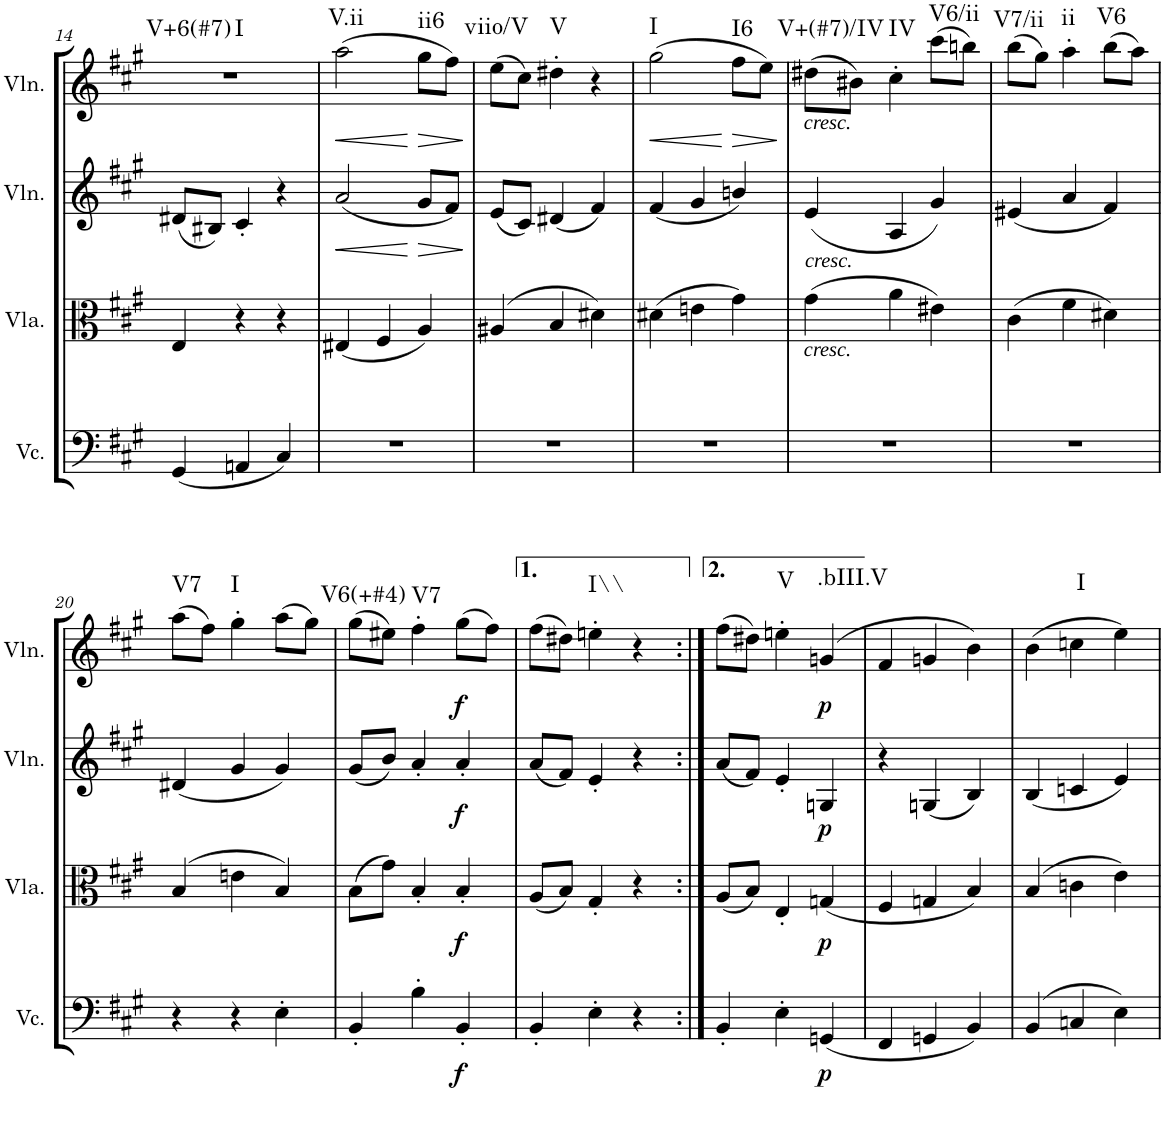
**kern	**dynam	**kern	**dynam	**kern	**dynam	**kern	**dynam	**harte
*part4	*part4	*part3	*part3	*part2	*part2	*part1	*part1	*part1
*staff4	*staff4	*staff3	*staff3	*staff2	*staff2	*staff1	*staff1	*
*I"Violoncello	*	*I"Viola	*	*I"Violin	*	*I"Violin	*	*
*I'Vc.	*	*I'Vla.	*	*I'Vln.	*	*I'Vln.	*	*
!!LO:PB:g=z
*clefF4	*	*clefC3	*	*clefG2	*	*clefG2	*	*
*k[f#c#g#]	*	*k[f#c#g#]	*	*k[f#c#g#]	*	*k[f#c#g#]	*	*
*M3/4	*	*M3/4	*	*M3/4	*	*M3/4	*	*
=14	=14	=14	=14	=14	=14	=14	=14	=14
!	!	!	!	!	!	!	!	!LO:H:n=1:kt=V+6(#7)
!	!	!	!	!	!	!	!	!LO:H:n=2:kt=I
(4GG#/	.	4E/	.	(8d#X/L	.	2.r	.	N N
.	.	.	.	8B#X/J)	.	.	.	.
4AAn/	.	4r	.	4c#'/	.	.	.	.
4C#/)	.	4r	.	4r	.	.	.	.
=15	=15	=15	=15	=15	=15	=15	=15	=15
!	!	!	!	!	!LO:HP:b	!	!LO:HP:b	!LO:H:kt=V.ii
2.r	.	(4E#X/	.	(2a/	<	(2aa\	<	N
.	.	4F#/	.	.	.	.	.	.
!	!	!	!	!	!LO:HP:n=1:b	!	!LO:HP:n=1:b	!LO:H:kt=ii6
.	.	4A/)	.	8g#/L	[ >	8gg#\L	[ >	N
.	.	.	.	8f#/J)	.	8ff#\J)	.	.
.	.	.	.	.	]	.	]	.
=16	=16	=16	=16	=16	=16	=16	=16	=16
!	!	!	!	!	!	!	!	!LO:H:kt=viio/V
2.r	.	(4A#X/	.	(8e/L	.	(8ee\L	.	N
.	.	.	.	8c#/J)	.	8cc#\J)	.	.
!	!	!	!	!	!	!	!	!LO:H:kt=V
.	.	4B/	.	(4d#X/	.	4dd#X'\	.	N
.	.	4d#X\)	.	4f#/)	.	4r	.	.
=17	=17	=17	=17	=17	=17	=17	=17	=17
!	!	!	!	!	!	!	!LO:HP:b	!LO:H:kt=I
2.r	.	(4d#X\	.	(4f#/	.	(2gg#\	<	N
.	.	4en\	.	4g#/	.	.	.	.
!	!	!	!	!	!	!	!LO:HP:n=1:b	!LO:H:kt=I6
.	.	4g#\)	.	4bn/)	.	8ff#\L	[ >	N
.	.	.	.	.	.	8ee\J)	.	.
.	.	.	.	.	.	.	]	.
=18	=18	=18	=18	=18	=18	=18	=18	=18
!	!	!	!	!	!	!LO:TX:b:i:t=cresc.	!	!
!	!	!	!	!LO:TX:b:i:t=cresc.	!	!	!	!
!	!	!LO:TX:b:i:t=cresc.	!	!	!	!	!	!LO:H:kt=V+(#7)/IV
2.r	.	(4g#\	.	(4e/	.	(8dd#X\L	.	N
.	.	.	.	.	.	8b#X\J)	.	.
!	!	!	!	!	!	!	!	!LO:H:kt=IV
.	.	4a\	.	4A/	.	4cc#'\	.	N
!	!	!	!	!	!	!	!	!LO:H:kt=V6/ii
.	.	4e#X\)	.	4g#/)	.	(8ccc#\L	.	N
.	.	.	.	.	.	8bbn\J)	.	.
=19	=19	=19	=19	=19	=19	=19	=19	=19
!	!	!	!	!	!	!	!	!LO:H:kt=V7/ii
2.r	.	(4c#\	.	(4e#X/	.	(8bb\L	.	N
.	.	.	.	.	.	8gg#\J)	.	.
!	!	!	!	!	!	!	!	!LO:H:kt=ii
.	.	4f#\	.	4a/	.	4aa'\	.	N
!	!	!	!	!	!	!	!	!LO:H:kt=V6
.	.	4d#X\)	.	4f#/)	.	(8bb\L	.	N
.	.	.	.	.	.	8aa\J)	.	.
!!LO:LB:g=z
=20	=20	=20	=20	=20	=20	=20	=20	=20
!	!	!	!	!	!	!	!	!LO:H:kt=V7
4r	.	(4B/	.	(4d#X/	.	(8aa\L	.	N
.	.	.	.	.	.	8ff#\J)	.	.
!	!	!	!	!	!	!	!	!LO:H:kt=I
4r	.	4en\	.	4g#/	.	4gg#'\	.	N
4E'\	.	4B/)	.	4g#/)	.	(8aa\L	.	.
.	.	.	.	.	.	8gg#\J)	.	.
=21	=21	=21	=21	=21	=21	=21	=21	=21
!	!	!	!	!	!	!	!	!LO:H:kt=V6(+#4)
4BB'/	.	(8B\L	.	(8g#/L	.	(8gg#\L	.	N
.	.	8g#\J)	.	8b/J)	.	8ee#X\J)	.	.
!	!	!	!	!	!	!	!	!LO:H:kt=V7
4B'\	.	4B'/	.	4a'/	.	4ff#'\	.	N
!	!LO:DY:b	!	!LO:DY:b	!	!LO:DY:b	!	!LO:DY:b	!
4BB'/	f	4B'/	f	4a'/	f	(8gg#\L	f	.
.	.	.	.	.	.	8ff#\J)	.	.
=22	=22	=22	=22	=22	=22	=22	=22	=22
4BB'/	.	(8A/L	.	(8a/L	.	(8ff#\L	.	.
.	.	8B/J)	.	8f#/J)	.	8dd#X\J)	.	.
!	!	!	!	!	!	!	!	!LO:H:kt=I\\
4E'\	.	4G#'/	.	4e'/	.	4een'\	.	N
4r	.	4r	.	4r	.	4r	.	.
=22X1:|!	=22X1:|!	=22X1:|!	=22X1:|!	=22X1:|!	=22X1:|!	=22X1:|!	=22X1:|!	=22X1:|!
4BB'/	.	(8A/L	.	(8a/L	.	(8ff#\L	.	.
.	.	8B/J)	.	8f#/J)	.	8dd#X\J)	.	.
!	!	!	!	!	!	!	!	!LO:H:kt=V
4E'\	.	4E'/	.	4e'/	.	4een'\	.	N
!	!LO:DY:b	!	!LO:DY:b	!	!LO:DY:b	!	!LO:DY:b	!LO:H:kt=.bIII.V
(4GGn/	p	(4Gn/	p	4Gn/	p	(4gn/	p	N
=23	=23	=23	=23	=23	=23	=23	=23	=23
4FF#/	.	4F#/	.	4r	.	4f#/	.	.
4GGn/	.	4Gn/	.	(4Gn/	.	4gn/	.	.
4BB/)	.	4B/)	.	4B/)	.	4b\)	.	.
=24	=24	=24	=24	=24	=24	=24	=24	=24
(4BB/	.	(4B/	.	(4B/	.	(4b\	.	.
!	!	!	!	!	!	!	!	!LO:H:kt=I
4Cn/	.	4cn\	.	4cn/	.	4ccn\	.	N
4E\)	.	4e\)	.	4e/)	.	4ee\)	.	.
=	=	=	=	=	=	=	=	=
*-	*-	*-	*-	*-	*-	*-	*-	*-
